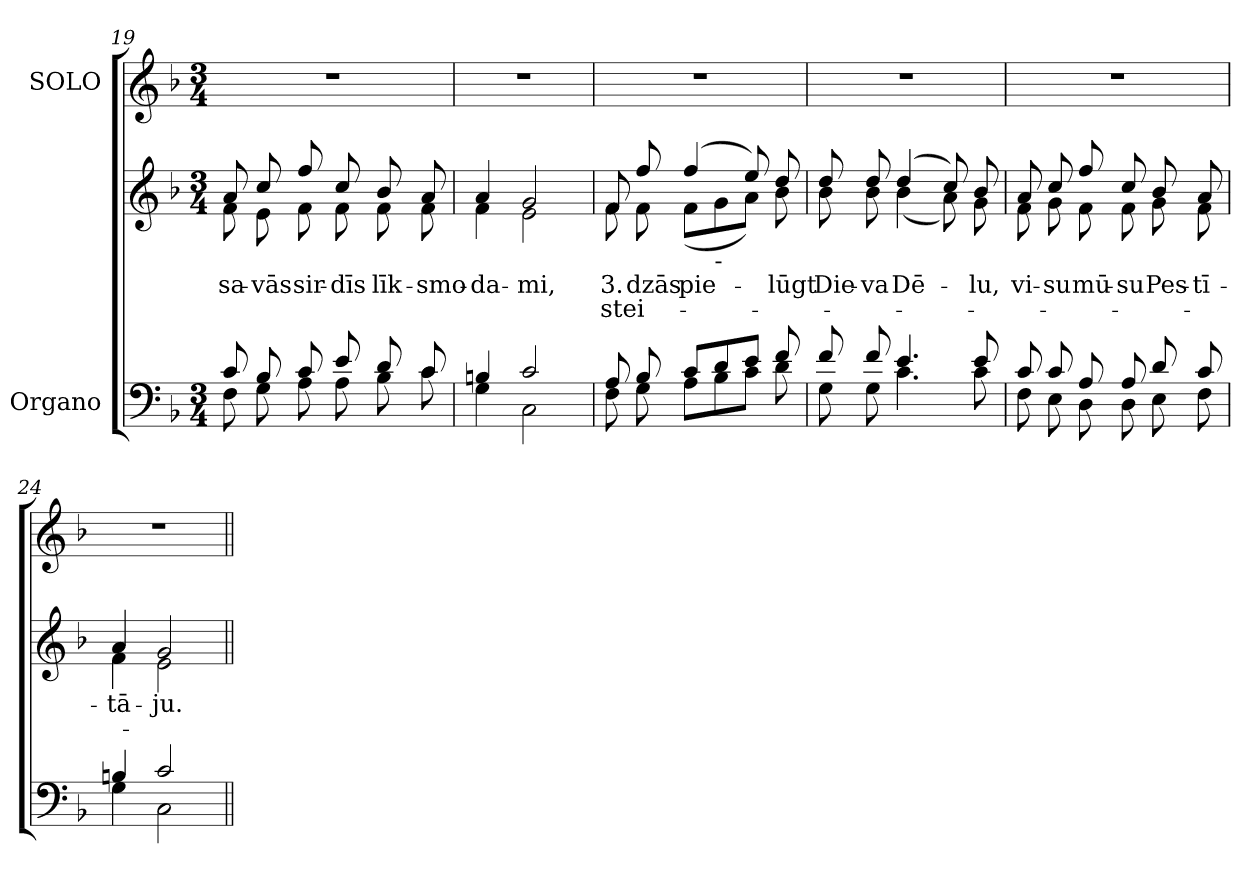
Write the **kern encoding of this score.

**kern	**kern	**text	**text	**kern
*part2	*part2	*part2	*part2	*part1
*staff3	*staff2	*staff2	*staff2	*staff1
*I"Organo	*	*	*	*I"SOLO
*clefF4	*clefG2	*	*	*clefG2
*k[b-]	*k[b-]	*	*	*k[b-]
*F:	*F:	*	*	*F:
*M3/4	*M3/4	*	*	*M3/4
=19	=19	=19	=19	=19
*^	*	*	*	*
!	!	!	!LO:LY:b:color=#000000	!	!LO:N:vis=1
*	*	*^	*	*	*
8ci/	8Fi\	8ai/	8fi\	sa-	.	2.r
!	!	!	!	!LO:LY:b:color=#000000	!	!
8B-i/	8Gi\	8cci/	8ei\	-vās	.	.
!	!	!	!	!LO:LY:b:color=#000000	!	!
8ci/	8Ai\	8ffi/	8fi\	sir-	.	.
!	!	!	!	!LO:LY:b:color=#000000	!	!
8ei/	8Ai\	8cci/	8fi\	-dīs	.	.
!	!	!	!	!LO:LY:b:color=#000000	!	!
8di/	8B-i\	8b-i/	8fi\	līk-	.	.
!	!	!	!	!LO:LY:b:color=#000000	!	!
8ci/	8ci\	8ai/	8fi\	-smo-	.	.
=20	=20	=20	=20	=20	=20	=20
!	!	!	!	!LO:LY:b:color=#000000	!	!LO:N:vis=1
4Bni/	4Gi\	4ai/	4fi\	-da-	.	2.r
!	!	!	!	!LO:LY:b:color=#000000	!	!
2ci/	2Ci\	2gi/	2ei\	-mi,	.	.
!!LO:LB:g=z
=21	=21	=21	=21	=21	=21	=21
!	!	!	!	!LO:LY:b:color=#000000	!LO:LY:b:color=#000000	!LO:N:vis=1
8Ai/	8Fi\	8fi/	8fi\	3.	stei-	2.r
!	!	!	!	!LO:LY:b:color=#000000	!	!
8B-i/	8Gi\	8ffi/	8fi\	-dzās	.	.
!	!	!	!	!LO:LY:b:color=#000000	!	!
8ci/L	8Ai\L	(4ffi/	(8fi\L	pie-	.	.
!	!	!	!LO:TX:b:t=-	!	!	!
8di/	8B-i\	.	8gi\	.	.	.
8ei/J	8ci\J	8eei/)	8ai\J)	.	.	.
!	!	!	!	!LO:LY:b:color=#000000	!	!
8fi/	8di\	8ddi/	8b-i\	-lūgt	.	.
=22	=22	=22	=22	=22	=22	=22
!	!	!	!	!LO:LY:b:color=#000000	!	!LO:N:vis=1
8fi/	8Gi\	8ddi/	8b-i\	Die-	.	2.r
!	!	!	!	!LO:LY:b:color=#000000	!	!
8fi/	8Gi\	8ddi/	8b-i\	-va	.	.
!	!	!	!	!LO:LY:b:color=#000000	!	!
4.ei/	4.ci\	(4ddi/	(4b-i\	Dē-	.	.
.	.	8cci/)	8ai\)	.	.	.
!	!	!	!	!LO:LY:b:color=#000000	!	!
8ei/	8ci\	8b-i/	8gi\	-lu,	.	.
=23	=23	=23	=23	=23	=23	=23
!	!	!	!	!LO:LY:b:color=#000000	!	!LO:N:vis=1
8ci/	8Fi\	8ai/	8fi\	vi-	.	2.r
!	!	!	!	!LO:LY:b:color=#000000	!	!
8ci/	8Ei\	8cci/	8gi\	-su	.	.
!	!	!	!	!LO:LY:b:color=#000000	!	!
8Ai/	8Di\	8ffi/	8fi\	mū-	.	.
!	!	!	!	!LO:LY:b:color=#000000	!	!
8Ai/	8Di\	8cci/	8fi\	-su	.	.
!	!	!	!	!LO:LY:b:color=#000000	!	!
8di/	8Ei\	8b-i/	8gi\	Pes-	.	.
!	!	!	!	!LO:LY:b:color=#000000	!	!
8ci/	8Fi\	8ai/	8fi\	-tī-	.	.
=24	=24	=24	=24	=24	=24	=24
!	!	!	!	!LO:LY:b:color=#000000	!	!LO:N:vis=1
4Bni/	4Gi\	4ai/	4fi\	-tā-	.	2.r
!	!	!	!	!LO:LY:b:color=#000000	!	!
2ci/	2Ci\	2gi/	2ei\	-ju.	.	.
*v	*v	*	*	*	*	*
*	*v	*v	*	*	*
=||	=||	=||	=||	=||
*-	*-	*-	*-	*-
